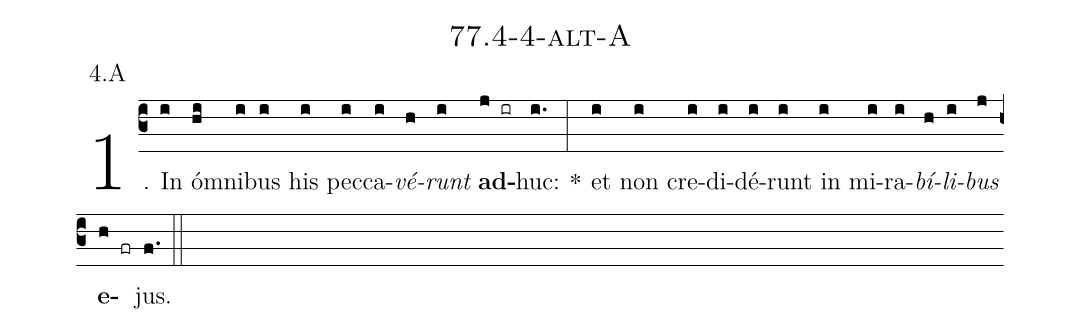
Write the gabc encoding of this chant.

name: 77.4-4-alt-A;
annotation: 4.A;
%%
(c3)1. In(i) óm(hi)ni(i)bus(i) his(i) pec(i)ca(i)<i>vé</i>(h)<i>runt</i>(i) <b>ad</b>(j ir)huc:(i.) *(:) et(i) non(i) cre(i)di(i)dé(i)runt(i) in(i) mi(i)ra(i)<i>bí</i>(h)<i>li</i>(i)<i>bus</i>(j) <b>e</b>(h fr)jus.(f.) (::)


%E(i) u(h) o(i) u(j) a(h) e.(f.) (::)
